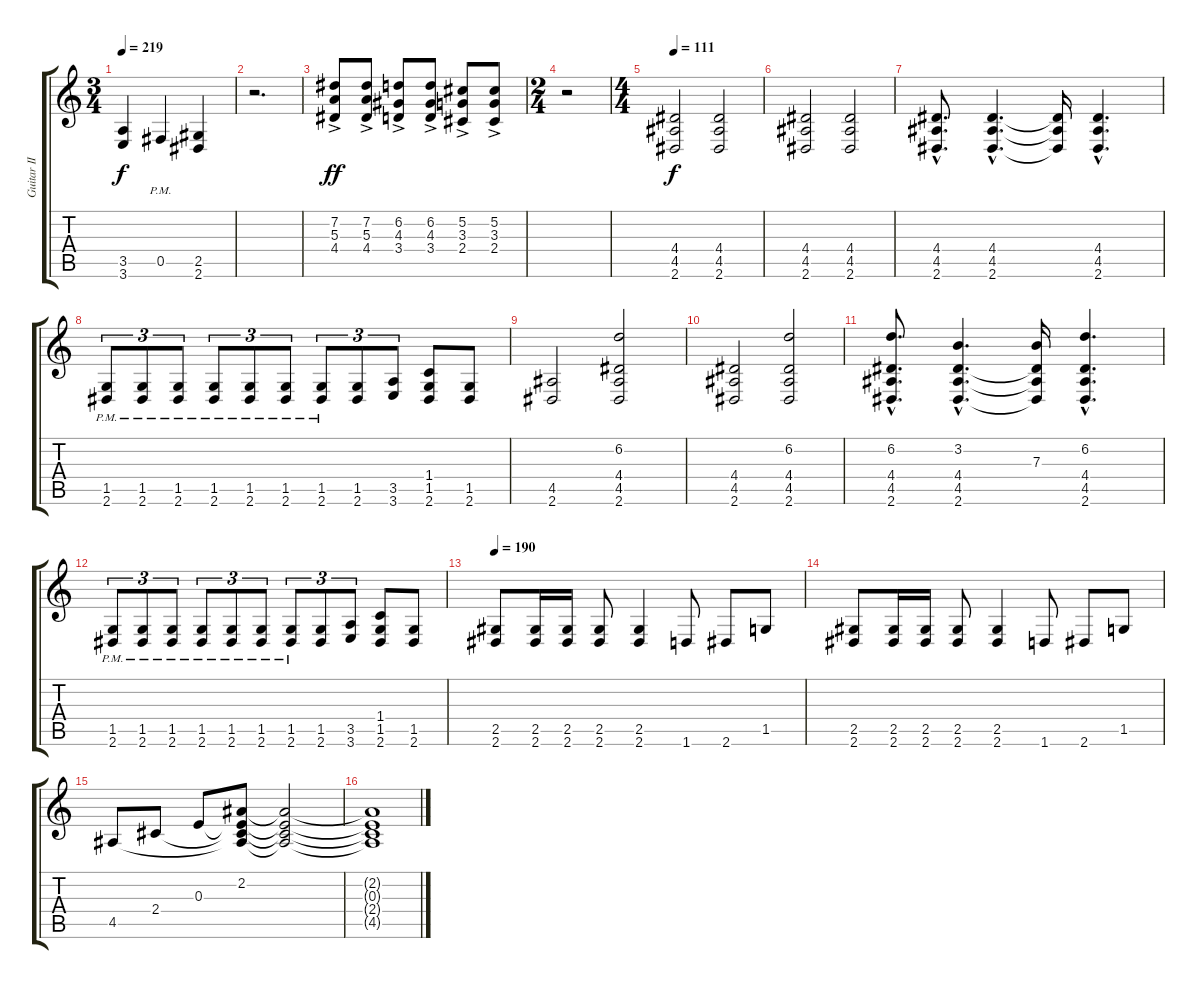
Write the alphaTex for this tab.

\track ("Guitar II" "Guitar II") {instrument distortionguitar}
\staff {score tabs}
\tuning (Db4 Ab3 E3 B2 Gb2 Db2) {hide}
\ts (3 4)
\tempo 219
\clef g2
\ks c
(3.5 3.6).4{dy f} 0.5{pm}.4 (2.5 2.6).4 |
r.2{d} |
(7.2{ac} 5.3{ac} 4.4{ac}).8{dy ff} (7.2{ac} 5.3{ac} 4.4{ac}).8 (6.2{ac} 4.3{ac} 3.4{ac}).8 (6.2{ac} 4.3{ac} 3.4{ac}).8 (5.2{ac} 3.3{ac} 2.4{ac}).8 (5.2{ac} 3.3{ac} 2.4{ac}).8 |
\ts (2 4)
r.2 |
\ts (4 4)
\tempo 111
(4.4 4.5 2.6).2{dy f} (4.4 4.5 2.6).2 |
(4.4 4.5 2.6).2 (4.4 4.5 2.6).2 |
(4.4{hac} 4.5{hac} 2.6{hac}).8{d} (4.4{hac} 4.5{hac} 2.6{hac}).4{d} (4.4{t} 4.5{t} 2.6{t}).16 (4.4{hac} 4.5{hac} 2.6{hac}).4{d} |
(1.5{pm} 2.6{pm}).8{tu (3 2)} (1.5{pm} 2.6{pm}).8{tu (3 2)} (1.5{pm} 2.6{pm}).8{tu (3 2)} (1.5{pm} 2.6{pm}).8{tu (3 2)} (1.5{pm} 2.6{pm}).8{tu (3 2)} (1.5{pm} 2.6{pm}).8{tu (3 2)} (1.5{pm} 2.6{pm}).8{tu (3 2)} (1.5 2.6).8{tu (3 2)} (3.5 3.6).8{tu (3 2)} (1.4 1.5 2.6).8 (1.5 2.6).8 |
(4.5 2.6).2 (6.2 4.4 4.5 2.6).2 |
(4.4 4.5 2.6).2 (6.2 4.4 4.5 2.6).2 |
(6.2{hac} 4.4{hac} 4.5{hac} 2.6{hac}).8{d} (3.2{hac} 4.4{hac} 4.5{hac} 2.6{hac}).4{d} (7.3 4.4{t} 4.5{t} 2.6{t}).16 (6.2{hac} 4.4{hac} 4.5{hac} 2.6{hac}).4{d} |
(1.5{pm} 2.6{pm}).8{tu (3 2)} (1.5{pm} 2.6{pm}).8{tu (3 2)} (1.5{pm} 2.6{pm}).8{tu (3 2)} (1.5{pm} 2.6{pm}).8{tu (3 2)} (1.5{pm} 2.6{pm}).8{tu (3 2)} (1.5{pm} 2.6{pm}).8{tu (3 2)} (1.5{pm} 2.6{pm}).8{tu (3 2)} (1.5 2.6).8{tu (3 2)} (3.5 3.6).8{tu (3 2)} (1.4 1.5 2.6).8 (1.5 2.6).8 |
\tempo 190
(2.5 2.6).8 (2.5 2.6).16 (2.5 2.6).16 (2.5 2.6).8 (2.5 2.6).4 1.6.8 2.6.8 1.5.8 |
(2.5 2.6).8 (2.5 2.6).16 (2.5 2.6).16 (2.5 2.6).8 (2.5 2.6).4 1.6.8 2.6.8 1.5.8 |
4.5.8 2.4.8 0.3.8 (2.2 0.3{t} 2.4{t} 4.5{t}).8 (2.2{t} 0.3{t} 2.4{t} 4.5{t}).2 |
(2.2{t} 0.3{t} 2.4{t} 4.5{t}).1
